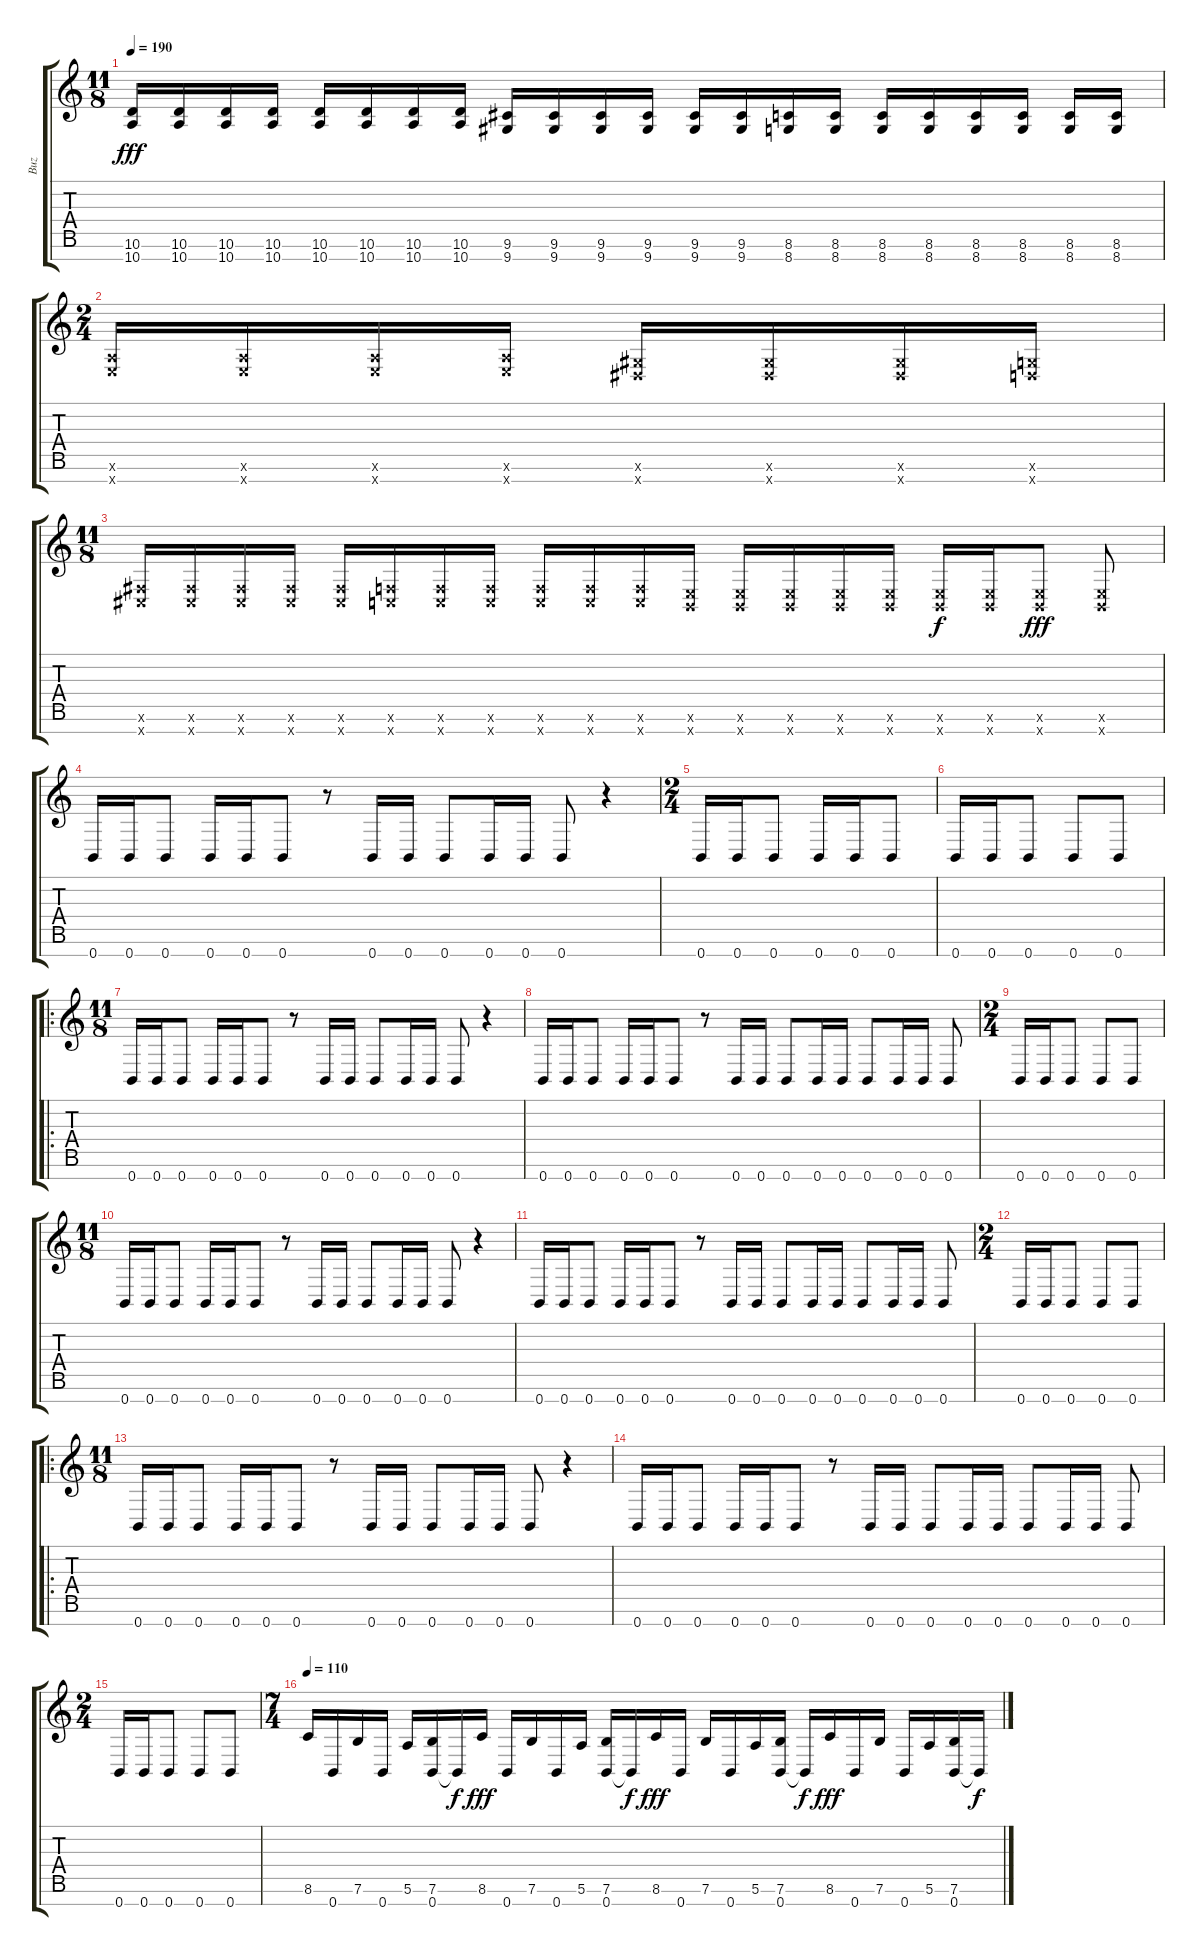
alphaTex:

\track ("Buz" "Buz") {instrument distortionguitar}
\staff {score tabs}
\tuning (E4 B3 G3 D3 A2 E2 B1) {hide}
\ts (11 8)
\tempo 190
\clef g2
\ks c
(10.6 10.7).16{dy fff} (10.6 10.7).16 (10.6 10.7).16 (10.6 10.7).16 (10.6 10.7).16 (10.6 10.7).16 (10.6 10.7).16 (10.6 10.7).16 (9.6 9.7).16 (9.6 9.7).16 (9.6 9.7).16 (9.6 9.7).16 (9.6 9.7).16 (9.6 9.7).16 (8.6 8.7).16 (8.6 8.7).16 (8.6 8.7).16 (8.6 8.7).16 (8.6 8.7).16 (8.6 8.7).16 (8.6 8.7).16 (8.6 8.7).16 |
\ts (2 4)
(5.6{x} 5.7{x}).16 (5.6{x} 5.7{x}).16 (5.6{x} 5.7{x}).16 (5.6{x} 5.7{x}).16 (4.6{x} 4.7{x}).16 (4.6{x} 4.7{x}).16 (4.6{x} 4.7{x}).16 (3.6{x} 3.7{x}).16 |
\ts (11 8)
(2.6{x} 2.7{x}).16 (2.6{x} 2.7{x}).16 (2.6{x} 2.7{x}).16 (2.6{x} 2.7{x}).16 (2.6{x} 2.7{x}).16 (1.6{x} 1.7{x}).16 (1.6{x} 1.7{x}).16 (1.6{x} 1.7{x}).16 (1.6{x} 1.7{x}).16 (1.6{x} 1.7{x}).16 (1.6{x} 1.7{x}).16 (0.6{x} 0.7{x}).16 (0.6{x} 0.7{x}).16 (0.6{x} 0.7{x}).16 (0.6{x} 0.7{x}).16 (0.6{x} 0.7{x}).16 (0.6{x} 0.7{x}).16{dy f} (0.6{x} 0.7{x}).16 (0.6{x} 0.7{x}).8{dy fff} (0.6{x} 0.7{x}).8 |
0.7.16{volume 10 instrument distortionguitar} 0.7.16 0.7.8 0.7.16 0.7.16 0.7.8 r.8 0.7.16 0.7.16 0.7.8 0.7.16 0.7.16 0.7.8 r.4 |
\ts (2 4)
0.7.16 0.7.16 0.7.8 0.7.16 0.7.16 0.7.8 |
0.7.16 0.7.16 0.7.8 0.7.8 0.7.8 |
\ro
\ts (11 8)
0.7.16{instrument distortionguitar} 0.7.16 0.7.8 0.7.16 0.7.16 0.7.8 r.8 0.7.16 0.7.16 0.7.8 0.7.16 0.7.16 0.7.8 r.4 |
0.7.16 0.7.16 0.7.8 0.7.16 0.7.16 0.7.8 r.8 0.7.16 0.7.16 0.7.8 0.7.16 0.7.16 0.7.8 0.7.16 0.7.16 0.7.8 |
\ts (2 4)
0.7.16 0.7.16 0.7.8 0.7.8 0.7.8 |
\ts (11 8)
0.7.16{instrument distortionguitar} 0.7.16 0.7.8 0.7.16 0.7.16 0.7.8 r.8 0.7.16 0.7.16 0.7.8 0.7.16 0.7.16 0.7.8 r.4 |
0.7.16 0.7.16 0.7.8 0.7.16 0.7.16 0.7.8 r.8 0.7.16 0.7.16 0.7.8 0.7.16 0.7.16 0.7.8 0.7.16 0.7.16 0.7.8 |
\ts (2 4)
0.7.16 0.7.16 0.7.8 0.7.8 0.7.8 |
\ro
\ts (11 8)
0.7.16{instrument distortionguitar} 0.7.16 0.7.8 0.7.16 0.7.16 0.7.8 r.8 0.7.16 0.7.16 0.7.8 0.7.16 0.7.16 0.7.8 r.4 |
0.7.16 0.7.16 0.7.8 0.7.16 0.7.16 0.7.8 r.8 0.7.16 0.7.16 0.7.8 0.7.16 0.7.16 0.7.8 0.7.16 0.7.16 0.7.8 |
\ts (2 4)
0.7.16 0.7.16 0.7.8 0.7.8 0.7.8 |
\ts (7 4)
\tempo 110
8.6.16 0.7.16 7.6.16 0.7.16 5.6.16 (7.6 0.7).16 0.7{t}.16{dy f} 8.6.16{dy fff} 0.7.16 7.6.16 0.7.16 5.6.16 (7.6 0.7).16 0.7{t}.16{dy f} 8.6.16{dy fff} 0.7.16 7.6.16 0.7.16 5.6.16 (7.6 0.7).16 0.7{t}.16{dy f} 8.6.16{dy fff} 0.7.16 7.6.16 0.7.16 5.6.16 (7.6 0.7).16 0.7{t}.16{dy f}
